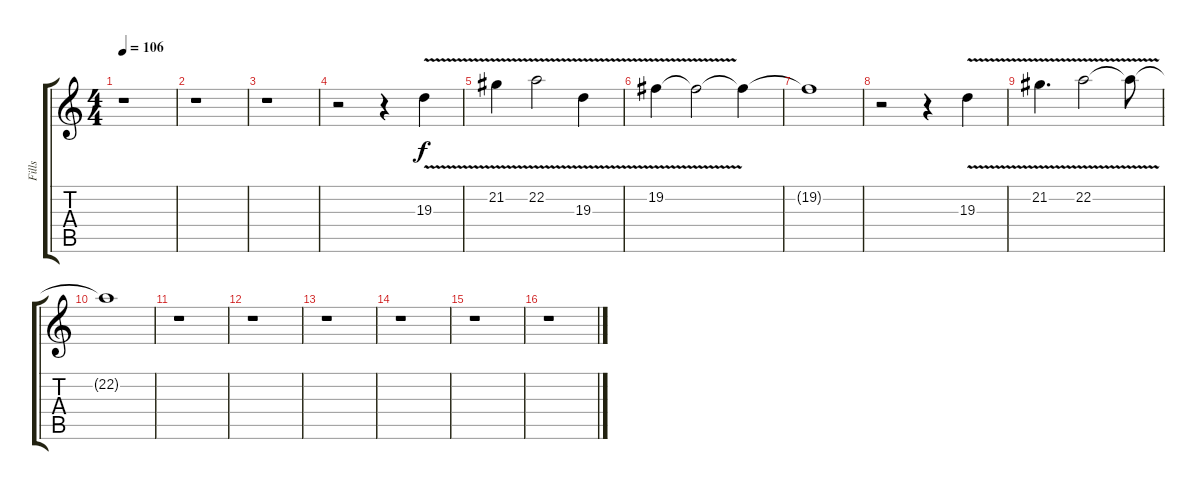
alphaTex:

\track ("Fills" "Fills") {instrument ocarina}
\staff {score tabs}
\tuning (E4 B3 G3 D3 A2 E2) {hide}
\ts (4 4)
\tempo 106
\clef g2
\ks c
r.1{dy f instrument ocarina} |
r.1 |
r.1 |
r.2 r.4 19.3{v}.4 |
21.2{v}.4 22.2{v}.2 19.3{v}.4 |
19.2{v}.4 19.2{t}.2 19.2{t}.4 |
19.2{t}.1 |
r.2 r.4 19.3{v}.4 |
21.2{v}.4{d} 22.2{v}.2 22.2{t}.8 |
22.2{t}.1 |
r.1 |
r.1 |
r.1 |
r.1 |
r.1 |
r.1
